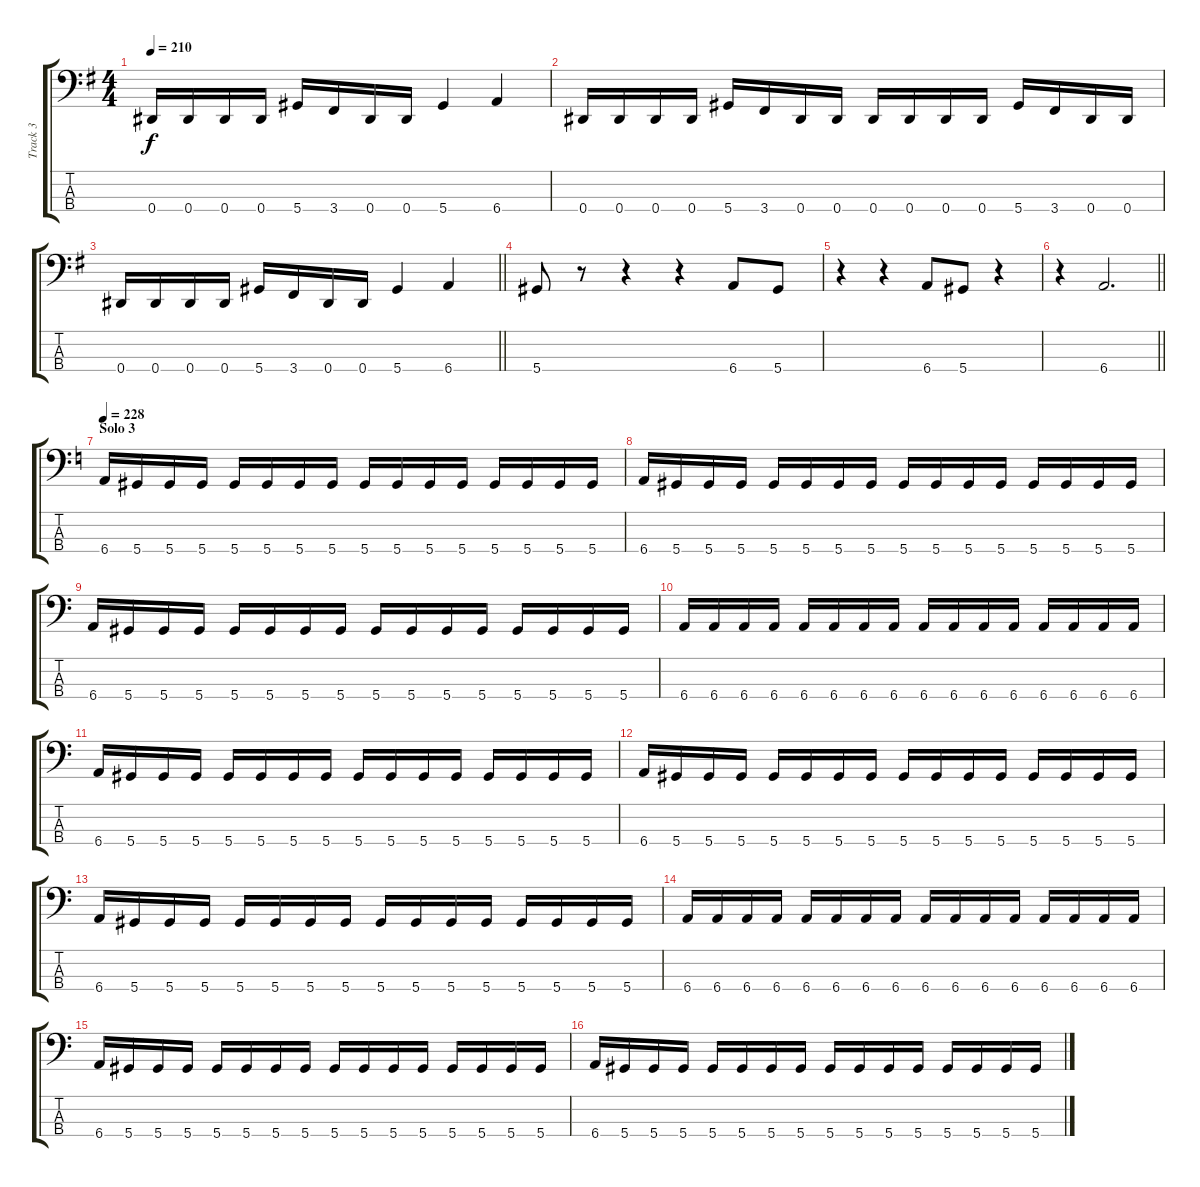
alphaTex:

\track ("Track 3" "Track 3") {instrument electricbassfinger}
\staff {score tabs}
\tuning (Gb2 Db2 Ab1 Eb1) {hide}
\ts (4 4)
\tempo 210
\clef f4
\ks eminor
0.4.16{dy f} 0.4.16 0.4.16 0.4.16 5.4.16 3.4.16 0.4.16 0.4.16 5.4.4 6.4.4 |
0.4.16 0.4.16 0.4.16 0.4.16 5.4.16 3.4.16 0.4.16 0.4.16 0.4.16 0.4.16 0.4.16 0.4.16 5.4.16 3.4.16 0.4.16 0.4.16 |
\barLineRight lightlight
0.4.16 0.4.16 0.4.16 0.4.16 5.4.16 3.4.16 0.4.16 0.4.16 5.4.4 6.4.4 |
5.4.8 r.8 r.4 r.4 6.4.8 5.4.8 |
r.4 r.4 6.4.8 5.4.8 r.4 |
\barLineRight lightlight
r.4 6.4.2{d} |
\section ("" "Solo 3")
\tempo 228
\ks aminor
6.4.16 5.4.16 5.4.16 5.4.16 5.4.16 5.4.16 5.4.16 5.4.16 5.4.16 5.4.16 5.4.16 5.4.16 5.4.16 5.4.16 5.4.16 5.4.16 |
6.4.16 5.4.16 5.4.16 5.4.16 5.4.16 5.4.16 5.4.16 5.4.16 5.4.16 5.4.16 5.4.16 5.4.16 5.4.16 5.4.16 5.4.16 5.4.16 |
6.4.16 5.4.16 5.4.16 5.4.16 5.4.16 5.4.16 5.4.16 5.4.16 5.4.16 5.4.16 5.4.16 5.4.16 5.4.16 5.4.16 5.4.16 5.4.16 |
6.4.16 6.4.16 6.4.16 6.4.16 6.4.16 6.4.16 6.4.16 6.4.16 6.4.16 6.4.16 6.4.16 6.4.16 6.4.16 6.4.16 6.4.16 6.4.16 |
6.4.16 5.4.16 5.4.16 5.4.16 5.4.16 5.4.16 5.4.16 5.4.16 5.4.16 5.4.16 5.4.16 5.4.16 5.4.16 5.4.16 5.4.16 5.4.16 |
6.4.16 5.4.16 5.4.16 5.4.16 5.4.16 5.4.16 5.4.16 5.4.16 5.4.16 5.4.16 5.4.16 5.4.16 5.4.16 5.4.16 5.4.16 5.4.16 |
6.4.16 5.4.16 5.4.16 5.4.16 5.4.16 5.4.16 5.4.16 5.4.16 5.4.16 5.4.16 5.4.16 5.4.16 5.4.16 5.4.16 5.4.16 5.4.16 |
6.4.16 6.4.16 6.4.16 6.4.16 6.4.16 6.4.16 6.4.16 6.4.16 6.4.16 6.4.16 6.4.16 6.4.16 6.4.16 6.4.16 6.4.16 6.4.16 |
6.4.16 5.4.16 5.4.16 5.4.16 5.4.16 5.4.16 5.4.16 5.4.16 5.4.16 5.4.16 5.4.16 5.4.16 5.4.16 5.4.16 5.4.16 5.4.16 |
6.4.16 5.4.16 5.4.16 5.4.16 5.4.16 5.4.16 5.4.16 5.4.16 5.4.16 5.4.16 5.4.16 5.4.16 5.4.16 5.4.16 5.4.16 5.4.16
